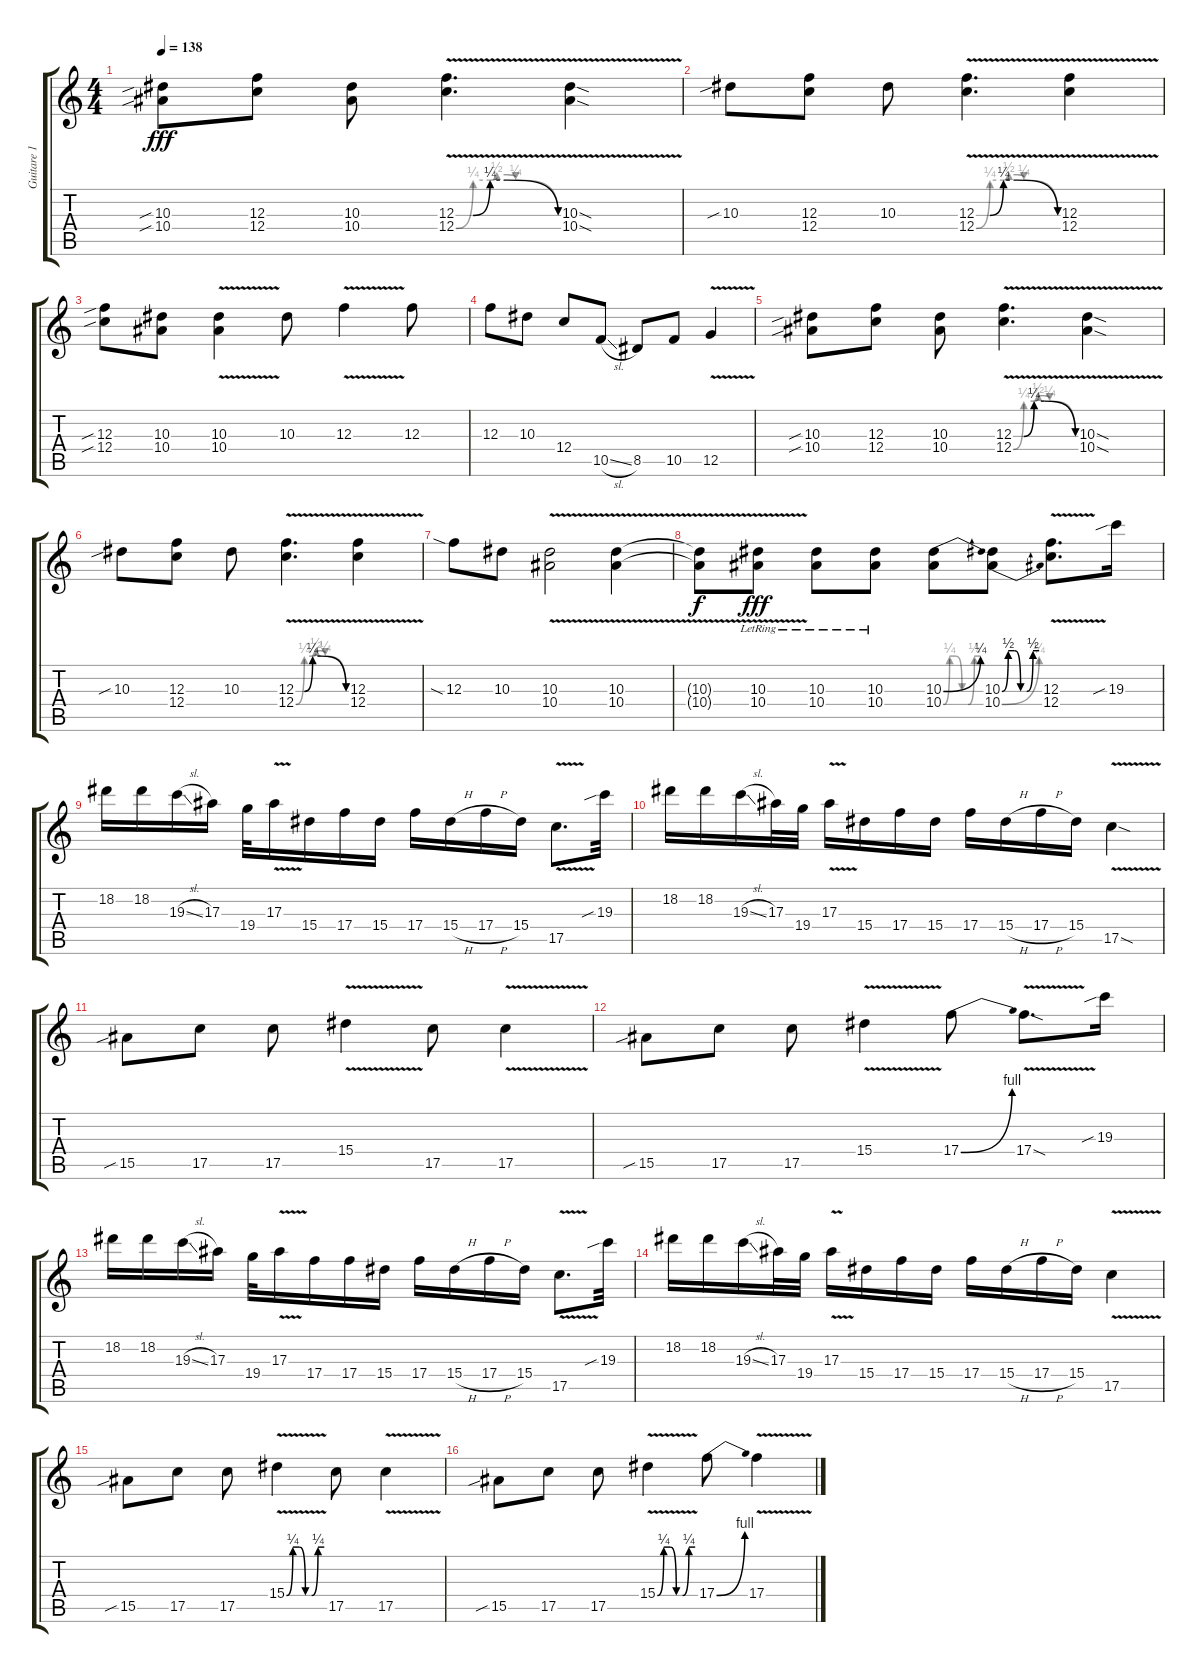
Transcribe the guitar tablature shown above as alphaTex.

\track ("Guitare 1" "Guitare 1") {instrument overdrivenguitar}
\staff {score tabs}
\tuning (D4 A3 F3 C3 G2 C2) {hide}
\ts (4 4)
\tempo 138
\clef g2
\ks c
(10.3{sib} 10.4{sib}).8{dy fff} (12.3 12.4).8 (10.3 10.4).8 (12.3{be (custom 0 0 10 0 20 1 30 1 60 0) v} 12.4{be (custom 0 0 10 1 20 1 24 2 30 2 35 1 60 0) v}).4{d} (10.3{v sod} 10.4{v sod}).4 |
10.3{sib}.8 (12.3 12.4).8 10.3.8 (12.3{be (custom 0 0 10 0 20 1 30 1 60 0) v} 12.4{be (custom 0 0 10 1 20 1 24 2 30 2 35 1 60 0) v}).4{d} (12.3{v} 12.4{v}).4 |
(12.3{sib} 12.4{sib}).8 (10.3 10.4).8 (10.3{v} 10.4{v}).4 10.3.8 12.3{v}.4 12.3.8 |
12.3.8 10.3.8 12.4.8 10.5{sl}.8 8.5.8 10.5.8 12.5{v}.4 |
(10.3{sib} 10.4{sib}).8 (12.3 12.4).8 (10.3 10.4).8 (12.3{be (custom 0 0 10 0 20 1 30 1 60 0) v} 12.4{be (custom 0 0 10 1 20 1 24 2 30 2 35 1 60 0) v}).4{d} (10.3{v sod} 10.4{v sod}).4 |
10.3{sib}.8 (12.3 12.4).8 10.3.8 (12.3{be (custom 0 0 10 0 20 1 30 1 60 0) v} 12.4{be (custom 0 0 10 1 20 1 24 2 30 2 35 1 60 0) v}).4{d} (12.3{v} 12.4{v}).4 |
12.3{sia}.8 10.3.8 (10.3{v} 10.4{v}).2 (10.3{v} 10.4{v}).4 |
(10.3{t} 10.4{t}).8{dy f} (10.3{lr} 10.4{v}).8{dy fff} (10.3{lr} 10.4{lr}).8 (10.3{lr} 10.4{lr}).8 (10.3{be (bend 0 0 60 1)} 10.4{be (custom 0 0 10 1 20 1 30 0 40 0 50 1 60 1)}).8 (10.3{be (custom 0 0 10 2 20 2 30 0 40 0 50 2 60 2)} 10.4{be (bend 0 0 60 1)}).8 (12.3 12.4{v}).8{d} 19.3{sib}.16 |
18.2.16 18.2.16 19.3{sl}.16 17.3.16 19.4.32 17.3{v}.16 15.4.16 17.4.16 15.4.16 17.4.16 15.4{h}.16 17.4{h}.16 15.4.16 17.5{v}.8{d} 19.3{sib}.32 |
18.2.16 18.2.16 19.3{sl}.16 17.3.32 19.4.32 17.3{v}.16 15.4.16 17.4.16 15.4.16 17.4.16 15.4{h}.16 17.4{h}.16 15.4.16 17.5{v sod}.4 |
15.5{sib}.8 17.5.8 17.5.8 15.4{v}.4 17.5.8 17.5{v}.4 |
15.5{sib}.8 17.5.8 17.5.8 15.4{v}.4 17.4{be (bend 0 0 60 4)}.8 17.4{v sod}.8{d} 19.3{sib}.16 |
18.2.16 18.2.16 19.3{sl}.16 17.3.16 19.4.32 17.3{v}.16 17.4.16 17.4.16 15.4.16 17.4.16 15.4{h}.16 17.4{h}.16 15.4.16 17.5{v}.8{d} 19.3{sib}.32 |
18.2.16 18.2.16 19.3{sl}.16 17.3.32 19.4.32 17.3{v}.16 15.4.16 17.4.16 15.4.16 17.4.16 15.4{h}.16 17.4{h}.16 15.4.16 17.5{v}.4 |
15.5{sib}.8 17.5.8 17.5.8 15.4{be (custom 0 0 10 1 20 1 30 0 40 0 50 1 60 1) v}.4 17.5.8 17.5{v}.4 |
15.5{sib}.8 17.5.8 17.5.8 15.4{be (custom 0 0 10 1 20 1 30 0 40 0 50 1 60 1) v}.4 17.4{be (bend 0 0 60 4)}.8 17.4{v}.4
